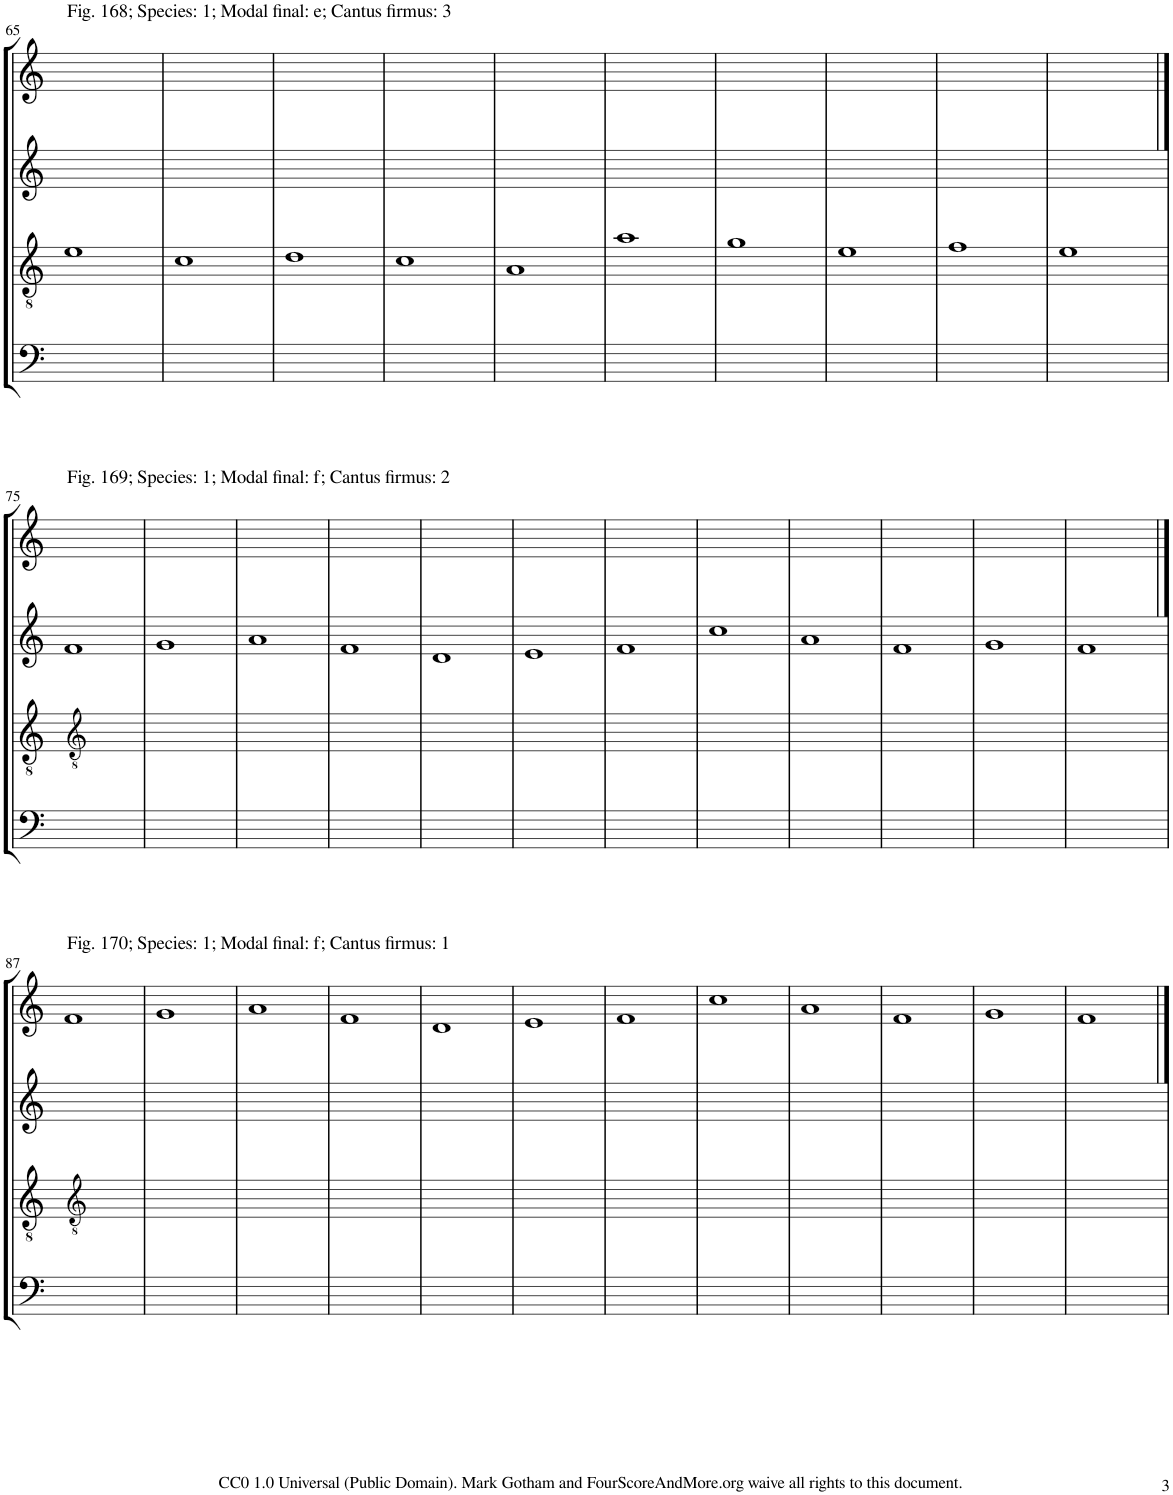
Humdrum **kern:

**kern	**kern	**kern	**kern
*part4	*part3	*part2	*part1
*staff4	*staff3	*staff2	*staff1
*I"Piano	*I"Piano	*I"Piano	*I"Piano
*I'Pno	*I'Pno	*I'Pno	*I'Pno
!!LO:PB:g=z
*clefF4	*clefGv2	*clefG2	*clefG2
*k[]	*k[]	*k[]	*k[]
*M4/4	*M4/4	*M4/4	*M4/4
=65	=65	=65	=65
!	!	!	!LO:TX:a:t=Fig. 168; Species&colon; 1; Modal final&colon; e; Cantus firmus&colon; 3
1ryy	1e	1ryy	1ryy
=66	=66	=66	=66
1ryy	1c	1ryy	1ryy
=67	=67	=67	=67
1ryy	1d	1ryy	1ryy
=68	=68	=68	=68
1ryy	1c	1ryy	1ryy
=69	=69	=69	=69
1ryy	1A	1ryy	1ryy
=70	=70	=70	=70
1ryy	1a	1ryy	1ryy
=71	=71	=71	=71
1ryy	1g	1ryy	1ryy
=72	=72	=72	=72
1ryy	1e	1ryy	1ryy
=73	=73	=73	=73
1ryy	1f	1ryy	1ryy
=74	=74	=74	=74
1ryy	1e	1ryy	1ryy
!!LO:LB:g=z
==75	==75	==75	==75
*	*clefGv2	*	*
!	!	!	!LO:TX:a:t=Fig. 169; Species&colon; 1; Modal final&colon; f; Cantus firmus&colon; 2
1ryy	1ryy	1f	1ryy
=76	=76	=76	=76
1ryy	1ryy	1g	1ryy
=77	=77	=77	=77
1ryy	1ryy	1a	1ryy
=78	=78	=78	=78
1ryy	1ryy	1f	1ryy
=79	=79	=79	=79
1ryy	1ryy	1d	1ryy
=80	=80	=80	=80
1ryy	1ryy	1e	1ryy
=81	=81	=81	=81
1ryy	1ryy	1f	1ryy
=82	=82	=82	=82
1ryy	1ryy	1cc	1ryy
=83	=83	=83	=83
1ryy	1ryy	1a	1ryy
=84	=84	=84	=84
1ryy	1ryy	1f	1ryy
=85	=85	=85	=85
1ryy	1ryy	1g	1ryy
=86	=86	=86	=86
1ryy	1ryy	1f	1ryy
!!LO:LB:g=z
==87	==87	==87	==87
*	*clefGv2	*	*
!	!	!	!LO:TX:a:t=Fig. 170; Species&colon; 1; Modal final&colon; f; Cantus firmus&colon; 1
1ryy	1ryy	1ryy	1f
=88	=88	=88	=88
1ryy	1ryy	1ryy	1g
=89	=89	=89	=89
1ryy	1ryy	1ryy	1a
=90	=90	=90	=90
1ryy	1ryy	1ryy	1f
=91	=91	=91	=91
1ryy	1ryy	1ryy	1d
=92	=92	=92	=92
1ryy	1ryy	1ryy	1e
=93	=93	=93	=93
1ryy	1ryy	1ryy	1f
=94	=94	=94	=94
1ryy	1ryy	1ryy	1cc
=95	=95	=95	=95
1ryy	1ryy	1ryy	1a
=96	=96	=96	=96
1ryy	1ryy	1ryy	1f
=97	=97	=97	=97
1ryy	1ryy	1ryy	1g
=98	=98	=98	=98
1ryy	1ryy	1ryy	1f
==	==	==	==
*-	*-	*-	*-
